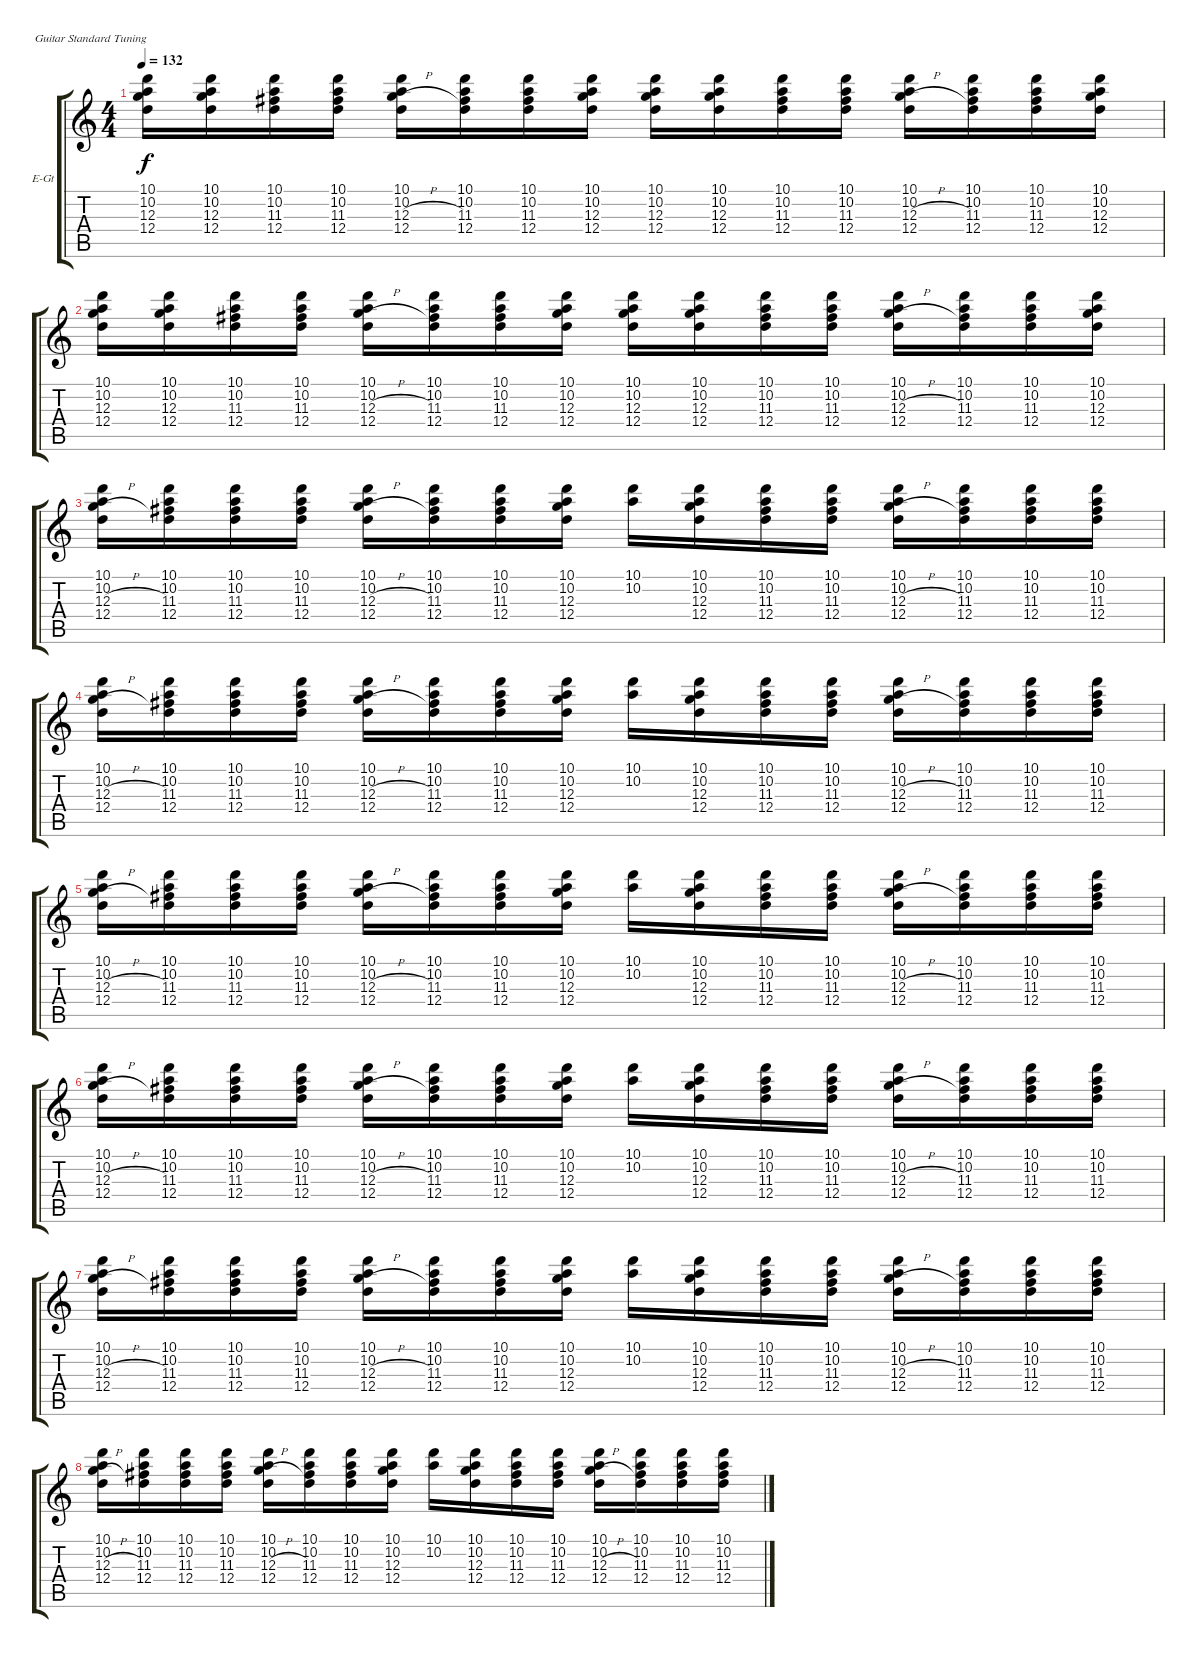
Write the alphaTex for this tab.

\bracketExtendMode groupsimilarinstruments
\firstSystemTrackNameOrientation horizontal
\otherSystemsTrackNameOrientation horizontal
\track ("Edge" "E-Gt") {instrument electricguitarclean}
\staff {score tabs}
\tuning (E4 B3 G3 D3 A2 E2)
\ts (4 4)
\tempo 132
\clef g2
\ks c
(10.1 10.2 12.3 12.4).16{dy f} (10.1 10.2 12.3 12.4).16 (10.1 10.2 11.3 12.4).16 (10.1 10.2 11.3 12.4).16 (10.1 10.2 12.3{h} 12.4).16 (10.1 10.2 11.3 12.4).16 (10.1 10.2 11.3 12.4).16 (10.1 10.2 12.3 12.4).16 (10.1 10.2 12.3 12.4).16 (10.1 10.2 12.3 12.4).16 (10.1 10.2 11.3 12.4).16 (10.1 10.2 11.3 12.4).16 (10.1 10.2 12.3{h} 12.4).16 (10.1 10.2 11.3 12.4).16 (10.1 10.2 11.3 12.4).16 (10.1 10.2 12.3 12.4).16 |
(10.1 10.2 12.3 12.4).16 (10.1 10.2 12.3 12.4).16 (10.1 10.2 11.3 12.4).16 (10.1 10.2 11.3 12.4).16 (10.1 10.2 12.3{h} 12.4).16 (10.1 10.2 11.3 12.4).16 (10.1 10.2 11.3 12.4).16 (10.1 10.2 12.3 12.4).16 (10.1 10.2 12.3 12.4).16 (10.1 10.2 12.3 12.4).16 (10.1 10.2 11.3 12.4).16 (10.1 10.2 11.3 12.4).16 (10.1 10.2 12.3{h} 12.4).16 (10.1 10.2 11.3 12.4).16 (10.1 10.2 11.3 12.4).16 (10.1 10.2 12.3 12.4).16 |
(10.1 10.2 12.3{h} 12.4).16 (10.1 10.2 11.3 12.4).16 (10.1 10.2 11.3 12.4).16 (10.1 10.2 11.3 12.4).16 (10.1 10.2 12.3{h} 12.4).16 (10.1 10.2 11.3 12.4).16 (10.1 10.2 11.3 12.4).16 (10.1 10.2 12.3 12.4).16 (10.1 10.2).16 (10.1 10.2 12.3 12.4).16 (10.1 10.2 11.3 12.4).16 (10.1 10.2 11.3 12.4).16 (10.1 10.2 12.3{h} 12.4).16 (10.1 10.2 11.3 12.4).16 (10.1 10.2 11.3 12.4).16 (10.1 10.2 11.3 12.4).16 |
(10.1 10.2 12.3{h} 12.4).16 (10.1 10.2 11.3 12.4).16 (10.1 10.2 11.3 12.4).16 (10.1 10.2 11.3 12.4).16 (10.1 10.2 12.3{h} 12.4).16 (10.1 10.2 11.3 12.4).16 (10.1 10.2 11.3 12.4).16 (10.1 10.2 12.3 12.4).16 (10.1 10.2).16 (10.1 10.2 12.3 12.4).16 (10.1 10.2 11.3 12.4).16 (10.1 10.2 11.3 12.4).16 (10.1 10.2 12.3{h} 12.4).16 (10.1 10.2 11.3 12.4).16 (10.1 10.2 11.3 12.4).16 (10.1 10.2 11.3 12.4).16 |
(10.1 10.2 12.3{h} 12.4).16 (10.1 10.2 11.3 12.4).16 (10.1 10.2 11.3 12.4).16 (10.1 10.2 11.3 12.4).16 (10.1 10.2 12.3{h} 12.4).16 (10.1 10.2 11.3 12.4).16 (10.1 10.2 11.3 12.4).16 (10.1 10.2 12.3 12.4).16 (10.1 10.2).16 (10.1 10.2 12.3 12.4).16 (10.1 10.2 11.3 12.4).16 (10.1 10.2 11.3 12.4).16 (10.1 10.2 12.3{h} 12.4).16 (10.1 10.2 11.3 12.4).16 (10.1 10.2 11.3 12.4).16 (10.1 10.2 11.3 12.4).16 |
(10.1 10.2 12.3{h} 12.4).16 (10.1 10.2 11.3 12.4).16 (10.1 10.2 11.3 12.4).16 (10.1 10.2 11.3 12.4).16 (10.1 10.2 12.3{h} 12.4).16 (10.1 10.2 11.3 12.4).16 (10.1 10.2 11.3 12.4).16 (10.1 10.2 12.3 12.4).16 (10.1 10.2).16 (10.1 10.2 12.3 12.4).16 (10.1 10.2 11.3 12.4).16 (10.1 10.2 11.3 12.4).16 (10.1 10.2 12.3{h} 12.4).16 (10.1 10.2 11.3 12.4).16 (10.1 10.2 11.3 12.4).16 (10.1 10.2 11.3 12.4).16 |
(10.1 10.2 12.3{h} 12.4).16 (10.1 10.2 11.3 12.4).16 (10.1 10.2 11.3 12.4).16 (10.1 10.2 11.3 12.4).16 (10.1 10.2 12.3{h} 12.4).16 (10.1 10.2 11.3 12.4).16 (10.1 10.2 11.3 12.4).16 (10.1 10.2 12.3 12.4).16 (10.1 10.2).16 (10.1 10.2 12.3 12.4).16 (10.1 10.2 11.3 12.4).16 (10.1 10.2 11.3 12.4).16 (10.1 10.2 12.3{h} 12.4).16 (10.1 10.2 11.3 12.4).16 (10.1 10.2 11.3 12.4).16 (10.1 10.2 11.3 12.4).16 |
(10.1 10.2 12.3{h} 12.4).16 (10.1 10.2 11.3 12.4).16 (10.1 10.2 11.3 12.4).16 (10.1 10.2 11.3 12.4).16 (10.1 10.2 12.3{h} 12.4).16 (10.1 10.2 11.3 12.4).16 (10.1 10.2 11.3 12.4).16 (10.1 10.2 12.3 12.4).16 (10.1 10.2).16 (10.1 10.2 12.3 12.4).16 (10.1 10.2 11.3 12.4).16 (10.1 10.2 11.3 12.4).16 (10.1 10.2 12.3{h} 12.4).16 (10.1 10.2 11.3 12.4).16 (10.1 10.2 11.3 12.4).16 (10.1 10.2 11.3 12.4).16
